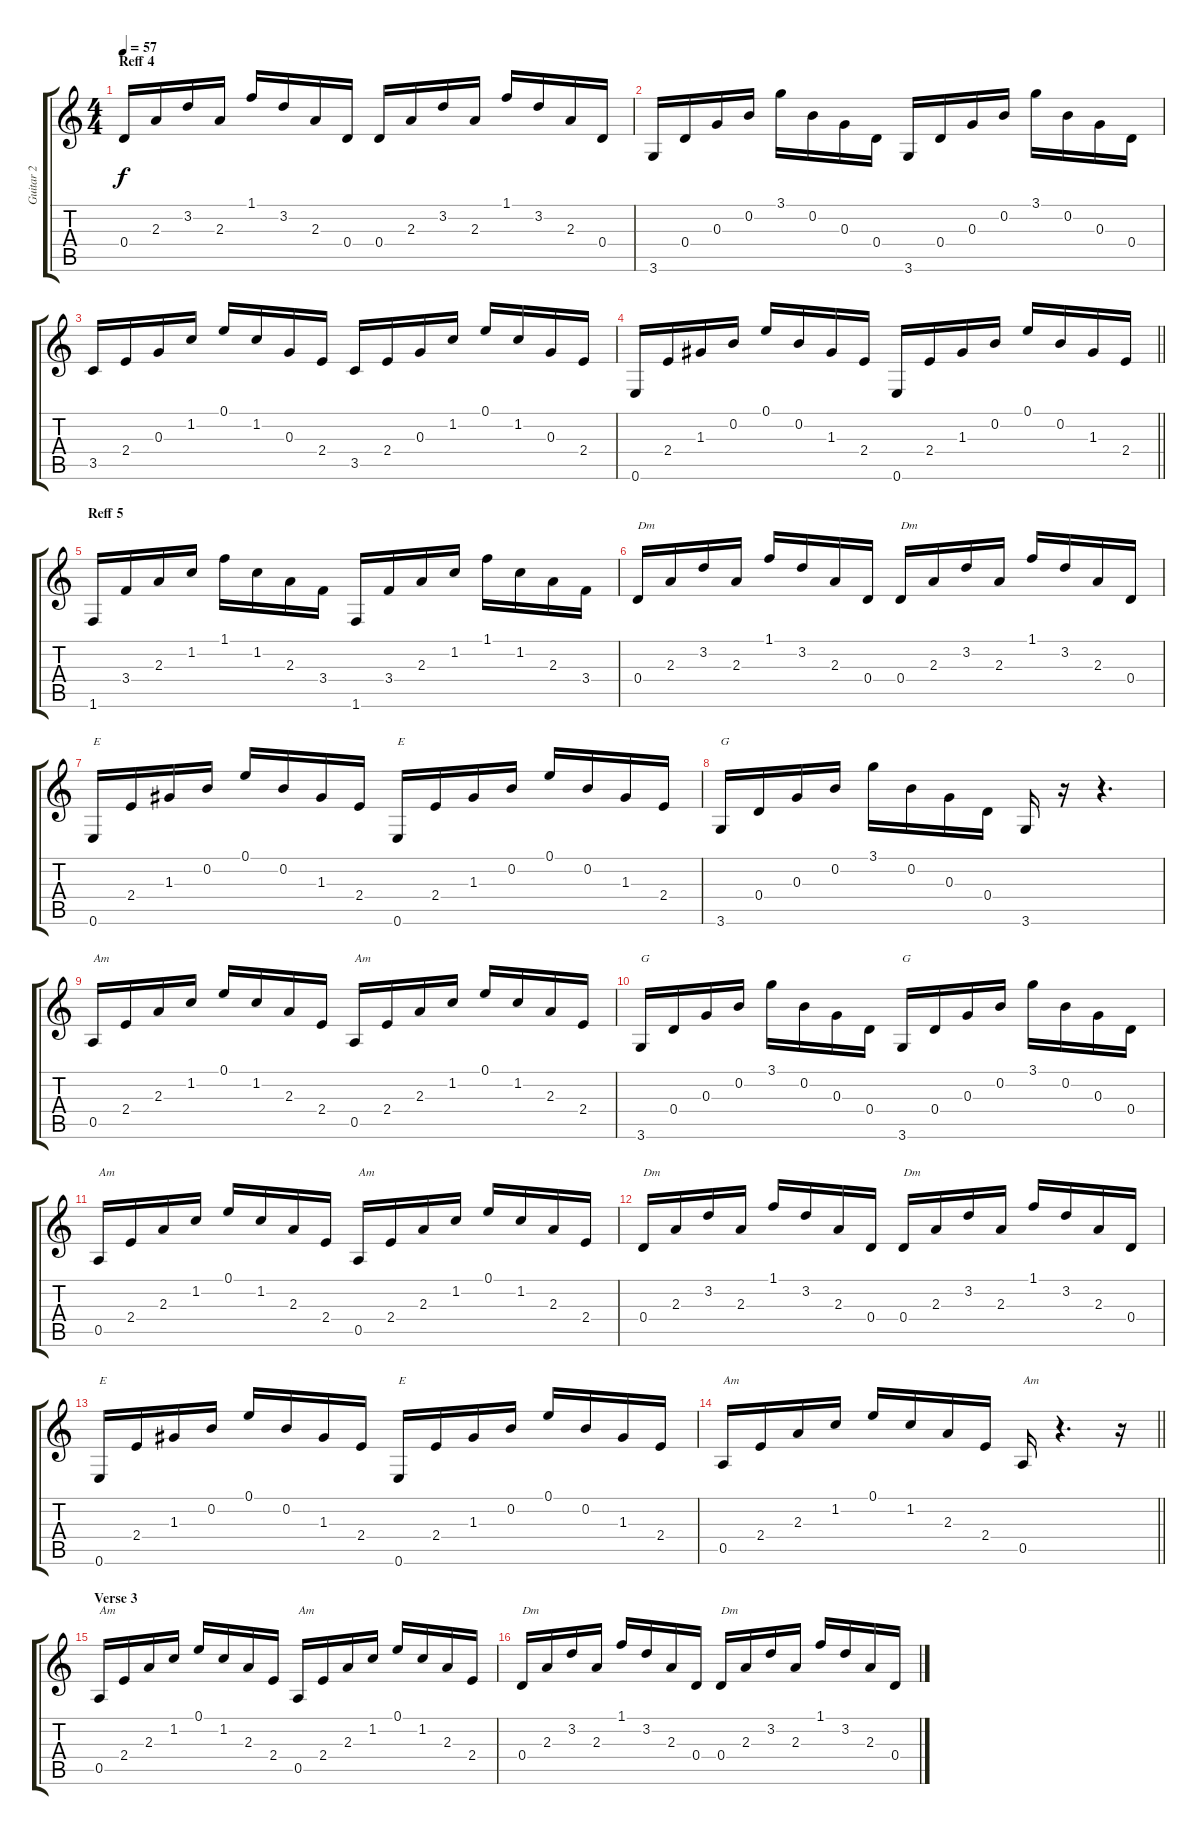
\track ("Guitar 2" "Guitar 2") {instrument acousticguitarsteel}
\staff {score tabs}
\tuning (E4 B3 G3 D3 A2 E2) {hide}
\ts (4 4)
\section ("" "Reff 4")
\tempo 57
\clef g2
\ks c
0.4.16{dy f} 2.3.16 3.2.16 2.3.16 1.1.16 3.2.16 2.3.16 0.4.16 0.4.16 2.3.16 3.2.16 2.3.16 1.1.16 3.2.16 2.3.16 0.4.16 |
3.6.16 0.4.16 0.3.16 0.2.16 3.1.16 0.2.16 0.3.16 0.4.16 3.6.16 0.4.16 0.3.16 0.2.16 3.1.16 0.2.16 0.3.16 0.4.16 |
3.5.16 2.4.16 0.3.16 1.2.16 0.1.16 1.2.16 0.3.16 2.4.16 3.5.16 2.4.16 0.3.16 1.2.16 0.1.16 1.2.16 0.3.16 2.4.16 |
\barLineRight lightlight
0.6.16 2.4.16 1.3.16 0.2.16 0.1.16 0.2.16 1.3.16 2.4.16 0.6.16 2.4.16 1.3.16 0.2.16 0.1.16 0.2.16 1.3.16 2.4.16 |
\section ("" "Reff 5")
1.6.16 3.4.16 2.3.16 1.2.16 1.1.16 1.2.16 2.3.16 3.4.16 1.6.16 3.4.16 2.3.16 1.2.16 1.1.16 1.2.16 2.3.16 3.4.16 |
0.4.16{txt "Dm"} 2.3.16 3.2.16 2.3.16 1.1.16 3.2.16 2.3.16 0.4.16 0.4.16{txt "Dm"} 2.3.16 3.2.16 2.3.16 1.1.16 3.2.16 2.3.16 0.4.16 |
0.6.16{txt "E"} 2.4.16 1.3.16 0.2.16 0.1.16 0.2.16 1.3.16 2.4.16 0.6.16{txt "E"} 2.4.16 1.3.16 0.2.16 0.1.16 0.2.16 1.3.16 2.4.16 |
3.6.16{txt "G"} 0.4.16 0.3.16 0.2.16 3.1.16 0.2.16 0.3.16 0.4.16 3.6.16 r.16 r.4{d} |
0.5.16{txt "Am"} 2.4.16 2.3.16 1.2.16 0.1.16 1.2.16 2.3.16 2.4.16 0.5.16{txt "Am"} 2.4.16 2.3.16 1.2.16 0.1.16 1.2.16 2.3.16 2.4.16 |
3.6.16{txt "G"} 0.4.16 0.3.16 0.2.16 3.1.16 0.2.16 0.3.16 0.4.16 3.6.16{txt "G"} 0.4.16 0.3.16 0.2.16 3.1.16 0.2.16 0.3.16 0.4.16 |
0.5.16{txt "Am"} 2.4.16 2.3.16 1.2.16 0.1.16 1.2.16 2.3.16 2.4.16 0.5.16{txt "Am"} 2.4.16 2.3.16 1.2.16 0.1.16 1.2.16 2.3.16 2.4.16 |
0.4.16{txt "Dm"} 2.3.16 3.2.16 2.3.16 1.1.16 3.2.16 2.3.16 0.4.16 0.4.16{txt "Dm"} 2.3.16 3.2.16 2.3.16 1.1.16 3.2.16 2.3.16 0.4.16 |
0.6.16{txt "E"} 2.4.16 1.3.16 0.2.16 0.1.16 0.2.16 1.3.16 2.4.16 0.6.16{txt "E"} 2.4.16 1.3.16 0.2.16 0.1.16 0.2.16 1.3.16 2.4.16 |
\barLineRight lightlight
0.5.16{txt "Am"} 2.4.16 2.3.16 1.2.16 0.1.16 1.2.16 2.3.16 2.4.16 0.5.16{txt "Am"} r.4{d} r.16 |
\section ("" "Verse 3")
0.5.16{txt "Am"} 2.4.16 2.3.16 1.2.16 0.1.16 1.2.16 2.3.16 2.4.16 0.5.16{txt "Am"} 2.4.16 2.3.16 1.2.16 0.1.16 1.2.16 2.3.16 2.4.16 |
0.4.16{txt "Dm"} 2.3.16 3.2.16 2.3.16 1.1.16 3.2.16 2.3.16 0.4.16 0.4.16{txt "Dm"} 2.3.16 3.2.16 2.3.16 1.1.16 3.2.16 2.3.16 0.4.16
